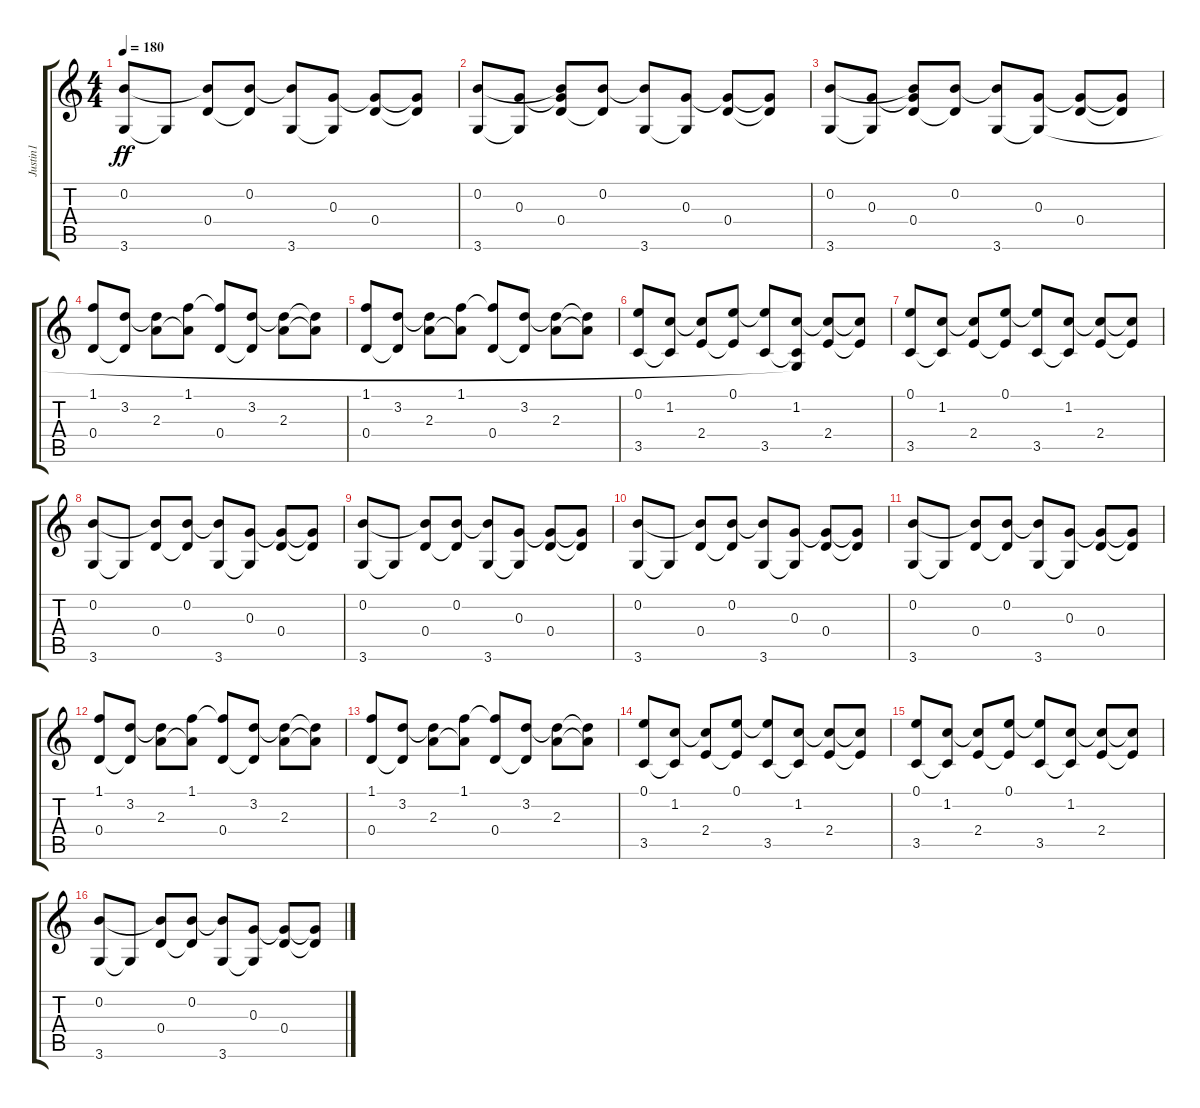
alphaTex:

\track ("Justin1" "Justin1") {instrument acousticguitarnylon}
\staff {score tabs}
\tuning (E4 B3 G3 D3 A2 E2) {hide}
\ts (4 4)
\tempo 180
\clef g2
\ks c
(0.2 3.6).8{dy ff} 3.6{t}.8 (0.2{t} 0.4).8 (0.2 0.4{t}).8 (0.2{t} 3.6).8 (0.3 3.6{t}).8 (0.3{t} 0.4).8 (0.3{t} 0.4{t}).8 |
(0.2 3.6).8{volume 9} (0.3 3.6{t}).8 (0.2{t} 0.3{t} 0.4).8 (0.2 0.4{t}).8 (0.2{t} 3.6).8 (0.3 3.6{t}).8 (0.3{t} 0.4).8 (0.3{t} 0.4{t}).8 |
(0.2 3.6).8 (0.3 3.6{t}).8 (0.2{t} 0.3{t} 0.4).8 (0.2 0.4{t}).8 (0.2{t} 3.6).8 (0.3 3.6{t}).8 (0.3{t} 0.4).8 (0.3{t} 0.4{t}).8 |
(1.1 0.4).8 (3.2 0.4{t}).8 (3.2{t} 2.3).8 (1.1 2.3{t}).8 (1.1{t} 0.4).8 (3.2 0.4{t}).8 (3.2{t} 2.3).8 (3.2{t} 2.3{t}).8 |
(1.1 0.4).8 (3.2 0.4{t}).8 (3.2{t} 2.3).8 (1.1 2.3{t}).8 (1.1{t} 0.4).8 (3.2 0.4{t}).8 (3.2{t} 2.3).8 (3.2{t} 2.3{t}).8 |
(0.1 3.5).8 (1.2 3.5{t}).8 (1.2{t} 2.4).8 (0.1 2.4{t}).8 (0.1{t} 3.5).8 (1.2 3.5{t} 3.6{t}).8 (1.2{t} 2.4).8 (1.2{t} 2.4{t}).8 |
(0.1 3.5).8 (1.2 3.5{t}).8 (1.2{t} 2.4).8 (0.1 2.4{t}).8 (0.1{t} 3.5).8 (1.2 3.5{t}).8 (1.2{t} 2.4).8 (1.2{t} 2.4{t}).8 |
(0.2 3.6).8 3.6{t}.8 (0.2{t} 0.4).8 (0.2 0.4{t}).8 (0.2{t} 3.6).8 (0.3 3.6{t}).8 (0.3{t} 0.4).8 (0.3{t} 0.4{t}).8 |
(0.2 3.6).8 3.6{t}.8 (0.2{t} 0.4).8 (0.2 0.4{t}).8 (0.2{t} 3.6).8 (0.3 3.6{t}).8 (0.3{t} 0.4).8 (0.3{t} 0.4{t}).8 |
(0.2 3.6).8 3.6{t}.8 (0.2{t} 0.4).8 (0.2 0.4{t}).8 (0.2{t} 3.6).8 (0.3 3.6{t}).8 (0.3{t} 0.4).8 (0.3{t} 0.4{t}).8 |
(0.2 3.6).8 3.6{t}.8 (0.2{t} 0.4).8 (0.2 0.4{t}).8 (0.2{t} 3.6).8 (0.3 3.6{t}).8 (0.3{t} 0.4).8 (0.3{t} 0.4{t}).8 |
(1.1 0.4).8 (3.2 0.4{t}).8 (3.2{t} 2.3).8 (1.1 2.3{t}).8 (1.1{t} 0.4).8 (3.2 0.4{t}).8 (3.2{t} 2.3).8 (3.2{t} 2.3{t}).8 |
(1.1 0.4).8 (3.2 0.4{t}).8 (3.2{t} 2.3).8 (1.1 2.3{t}).8 (1.1{t} 0.4).8 (3.2 0.4{t}).8 (3.2{t} 2.3).8 (3.2{t} 2.3{t}).8 |
(0.1 3.5).8 (1.2 3.5{t}).8 (1.2{t} 2.4).8 (0.1 2.4{t}).8 (0.1{t} 3.5).8 (1.2 3.5{t}).8 (1.2{t} 2.4).8 (1.2{t} 2.4{t}).8 |
(0.1 3.5).8 (1.2 3.5{t}).8 (1.2{t} 2.4).8 (0.1 2.4{t}).8 (0.1{t} 3.5).8 (1.2 3.5{t}).8 (1.2{t} 2.4).8 (1.2{t} 2.4{t}).8 |
(0.2 3.6).8 3.6{t}.8 (0.2{t} 0.4).8 (0.2 0.4{t}).8 (0.2{t} 3.6).8 (0.3 3.6{t}).8 (0.3{t} 0.4).8 (0.3{t} 0.4{t}).8
